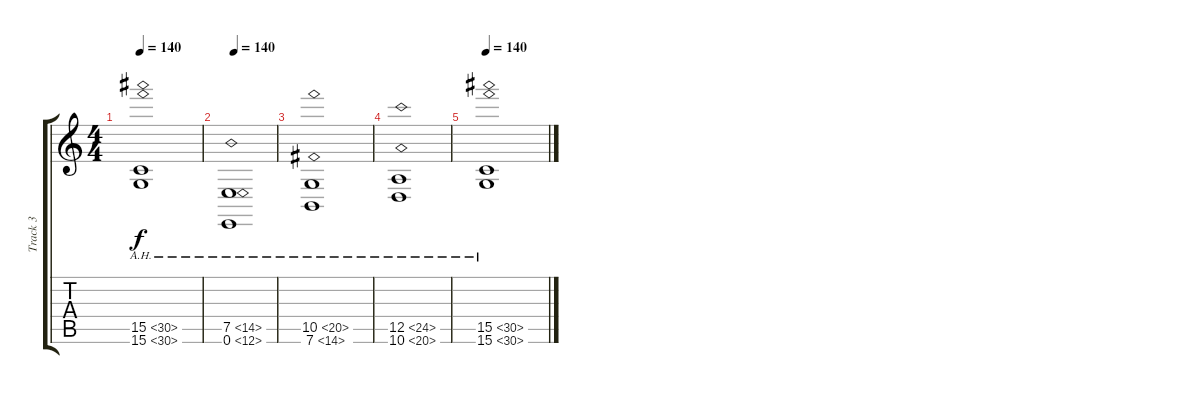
\track ("Track 3" "Track 3") {instrument stringensemble1}
\staff {score tabs}
\tuning (E4 B3 G3 D3 A2 E2) {hide}
\ts (4 4)
\tempo 140
\clef g2
\ks c
(15.5{ah 15} 15.6{ah 15}).1{dy f} |
\tempo 140
(7.5{ah 7} 0.6{ah 12}).1 |
(10.5{ah 10} 7.6{ah 7}).1 |
(12.5{ah 12} 10.6{ah 10}).1 |
\tempo 140
(15.5{ah 15} 15.6{ah 15}).1
